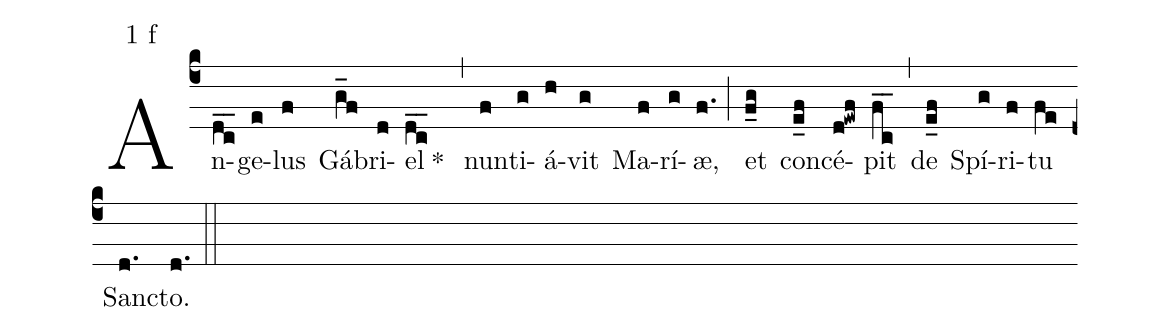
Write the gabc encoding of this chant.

mode:1 f;
%%
(c4) An(dc__)ge(e)lus(f) Gá(g_f)bri(d)el(dc__) *()(,) nun(f)ti(g)á(h)vit(g) Ma(f)rí(g)æ,(f.) (;) et(f_g) con(e_f)cé(d!ewf)pit(fc__) (,) de(e_f) Spí(g)ri(f)tu(fe) Sanc(d.)to.(d.) (::)
